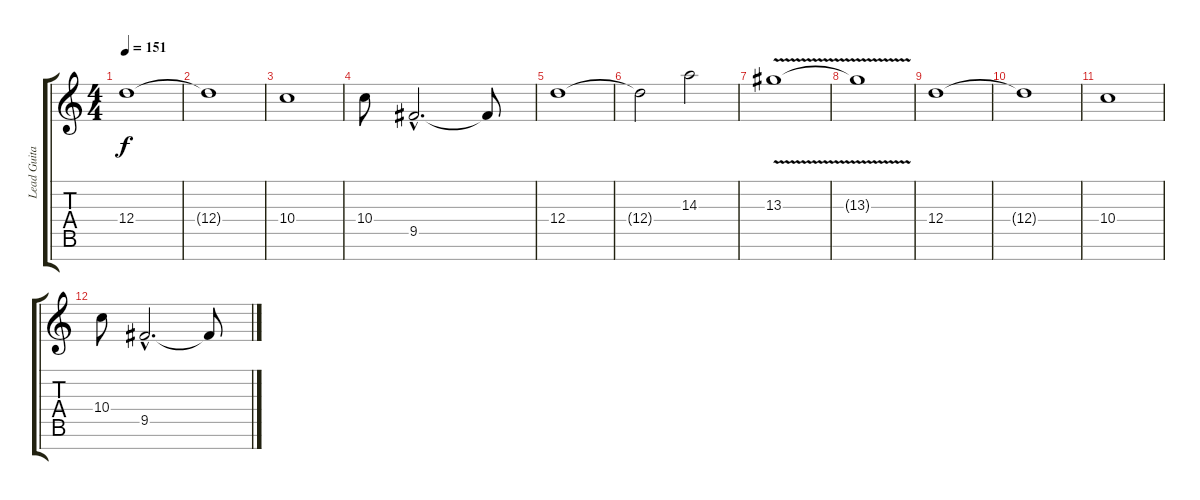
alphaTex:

\track ("Lead Guitar" "Lead Guita") {instrument distortionguitar}
\staff {score tabs}
\tuning (E4 B3 G3 D3 A2 E2 B1) {hide}
\ts (4 4)
\tempo 151
\clef g2
\ks c
12.4.1{dy f} |
12.4{t}.1 |
10.4.1 |
10.4.8 9.5{hac}.2{d} 9.5{t}.8 |
12.4.1 |
12.4{t}.2 14.3.2 |
13.3{v}.1 |
13.3{t}.1 |
12.4.1 |
12.4{t}.1 |
10.4.1 |
10.4.8 9.5{hac}.2{d} 9.5{t}.8
